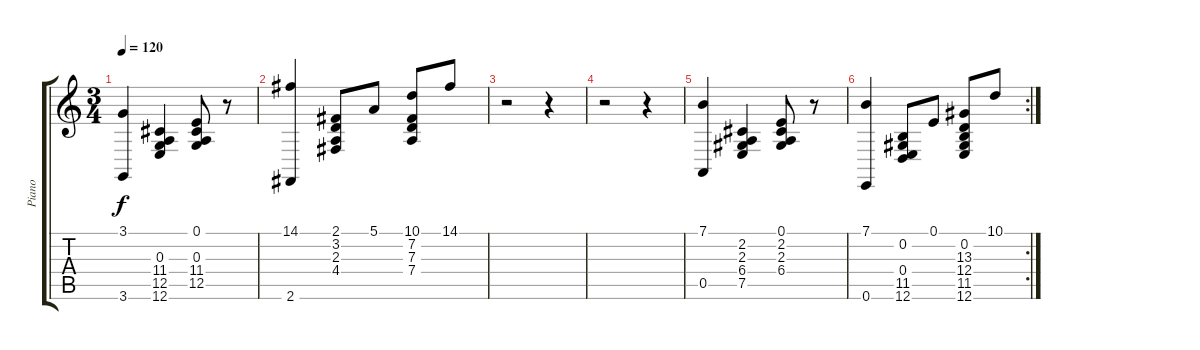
\track ("Piano" "Piano") {instrument acousticgrandpiano}
\staff {score tabs}
\tuning (E4 B3 G3 D3 A2 E2) {hide}
\ts (3 4)
\tempo 120
\clef g2
\ks c
(3.1 3.6).4{dy f} (0.3 11.4 12.5 12.6).4 (0.1 0.3 11.4 12.5).8 r.8 |
(14.1 2.6).4 (2.1 3.2 2.3 4.4).8 5.1.8 (10.1 7.2 7.3 7.4).8 14.1.8 |
r.2 r.4 |
r.2 r.4 |
(7.1 0.5).4 (2.2 2.3 6.4 7.5).4 (0.1 2.2 2.3 6.4).8 r.8 |
\rc 2
(7.1 0.6).4 (0.2 0.4 11.5 12.6).8 0.1.8 (0.2 13.3 12.4 11.5 12.6).8 10.1.8
